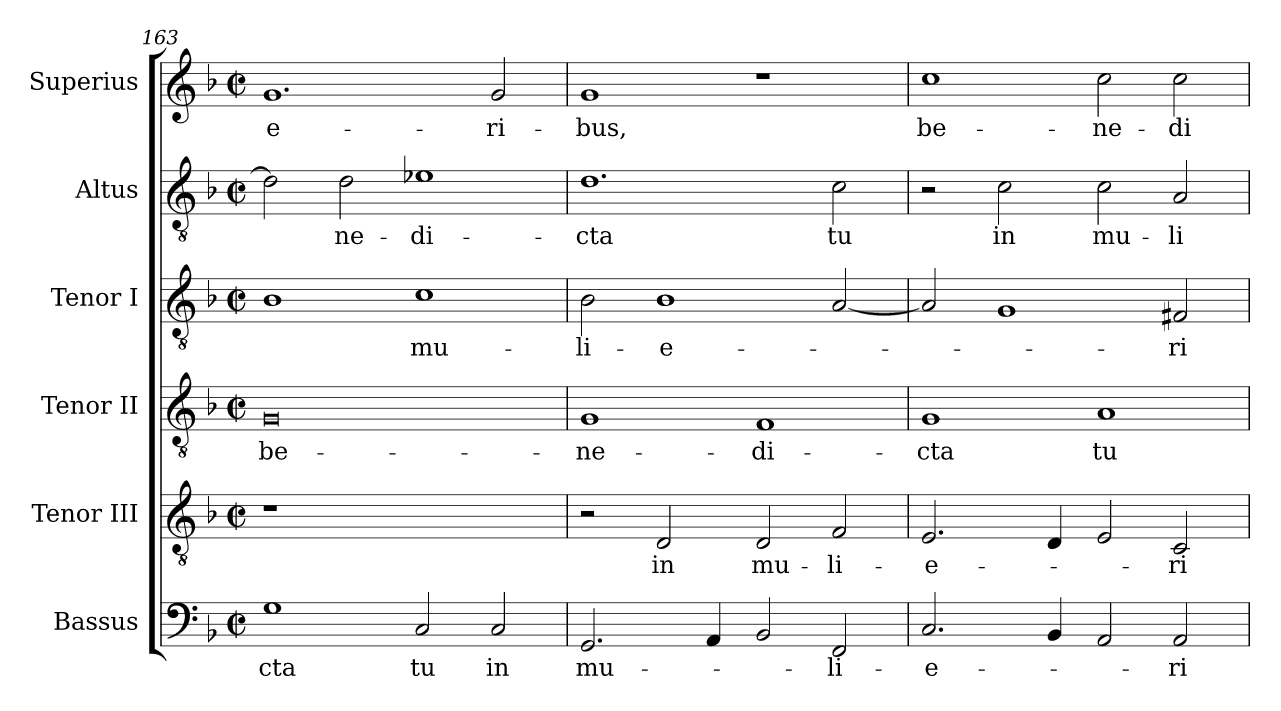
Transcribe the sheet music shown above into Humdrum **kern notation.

**kern	**text	**kern	**text	**kern	**text	**kern	**text	**kern	**text	**kern	**text
*part6	*part6	*part5	*part5	*part4	*part4	*part3	*part3	*part2	*part2	*part1	*part1
*staff6	*staff6	*staff5	*staff5	*staff4	*staff4	*staff3	*staff3	*staff2	*staff2	*staff1	*staff1
*I"Bassus	*	*I"Tenor III	*	*I"Tenor II	*	*I"Tenor I	*	*I"Altus	*	*I"Superius	*
*I'B.	*	*I'T.	*	*I'T.	*	*I'T.	*	*	*	*I'S.	*
!!LO:PB:g=z
*clefF4	*	*clefGv2	*	*clefGv2	*	*clefGv2	*	*clefGv2	*	*clefG2	*
*	*	*ITrd7c12	*	*ITrd7c12	*	*ITrd7c12	*	*ITrd7c12	*	*	*
*k[b-]	*	*k[b-]	*	*k[b-]	*	*k[b-]	*	*k[b-]	*	*k[b-]	*
*F:	*	*F:	*	*F:	*	*F:	*	*F:	*	*F:	*
*M2/2	*	*M2/2	*	*M2/2	*	*M2/2	*	*M2/2	*	*M2/2	*
*met(c|)	*	*met(c|)	*	*met(c|)	*	*met(c|)	*	*met(c|)	*	*met(c|)	*
=163	=163	=163	=163	=163	=163	=163	=163	=163	=163	=163	=163
!	!LO:LY:b:color=#000000	!LO:N:vis=1	!	!	!	!	!	!	!	!	!
!	!	!	!	!	!LO:LY:b:color=#000000	!	!	!	!	!	!
!	!	!	!	!	!	!	!	!	!	!	!LO:LY:b:color=#000000
1Gi	-cta	1r	.	0GGi	be-	1BB-i	.	2Di\]	.	1.gi	-e-
!	!	!	!	!	!	!	!	!	!LO:LY:b:color=#000000	!	!
.	.	.	.	.	.	.	.	2Di\	-ne-	.	.
!	!LO:LY:b:color=#000000	!	!	!	!	!	!	!	!	!	!
!	!	!	!	!	!	!	!LO:LY:b:color=#000000	!	!	!	!
!	!	!	!	!	!	!	!	!	!LO:LY:b:color=#000000	!	!
2Ci/	tu	1ryy	.	.	.	1Ci	mu-	1E-Xi	-di-	.	.
!	!LO:LY:b:color=#000000	!	!	!	!	!	!	!	!	!	!
!	!	!	!	!	!	!	!	!	!	!	!LO:LY:b:color=#000000
2Ci/	in	.	.	.	.	.	.	.	.	2gi/	-ri-
=164	=164	=164	=164	=164	=164	=164	=164	=164	=164	=164	=164
!	!LO:LY:b:color=#000000	!	!	!	!	!	!	!	!	!	!
!	!	!	!	!	!LO:LY:b:color=#000000	!	!	!	!	!	!
!	!	!	!	!	!	!	!LO:LY:b:color=#000000	!	!	!	!
!	!	!	!	!	!	!	!	!	!LO:LY:b:color=#000000	!	!
!	!	!	!	!	!	!	!	!	!	!	!LO:LY:b:color=#000000
2.GGi/	mu-	2r	.	1GGi	-ne-	2BB-i\	-li-	1.Di	-cta	1gi	-bus,
!	!	!	!LO:LY:b:color=#000000	!	!	!	!	!	!	!	!
!	!	!	!	!	!	!	!LO:LY:b:color=#000000	!	!	!	!
.	.	2DDi/	in	.	.	1BB-i	-e-	.	.	.	.
4AAi/	.	.	.	.	.	.	.	.	.	.	.
!	!	!	!LO:LY:b:color=#000000	!	!	!	!	!	!	!	!
!	!	!	!	!	!LO:LY:b:color=#000000	!	!	!	!	!	!
2BB-i/	.	2DDi/	mu-	1FFi	-di-	.	.	.	.	1r	.
!	!LO:LY:b:color=#000000	!	!	!	!	!	!	!	!	!	!
!	!	!	!LO:LY:b:color=#000000	!	!	!	!	!	!	!	!
!	!	!	!	!	!	!	!	!	!LO:LY:b:color=#000000	!	!
2FFi/	-li-	2FFi/	-li-	.	.	[<2AAi/	.	2Ci\	tu	.	.
=165	=165	=165	=165	=165	=165	=165	=165	=165	=165	=165	=165
!	!LO:LY:b:color=#000000	!	!	!	!	!	!	!	!	!	!
!	!	!	!LO:LY:b:color=#000000	!	!	!	!	!	!	!	!
!	!	!	!	!	!LO:LY:b:color=#000000	!	!	!	!	!	!
!	!	!	!	!	!	!	!	!	!	!	!LO:LY:b:color=#000000
2.Ci/	-e-	2.EEi/	-e-	1GGi	-cta	2AAi/]	.	2r	.	1cci	be-
!	!	!	!	!	!	!	!	!	!LO:LY:b:color=#000000	!	!
.	.	.	.	.	.	1GGi	.	2Ci\	in	.	.
4BB-i/	.	4DDi/	.	.	.	.	.	.	.	.	.
!	!	!	!	!	!LO:LY:b:color=#000000	!	!	!	!	!	!
!	!	!	!	!	!	!	!	!	!LO:LY:b:color=#000000	!	!
!	!	!	!	!	!	!	!	!	!	!	!LO:LY:b:color=#000000
2AAi/	.	2EEi/	.	1AAi	tu	.	.	2Ci\	mu-	2cci\	-ne-
!	!LO:LY:b:color=#000000	!	!	!	!	!	!	!	!	!	!
!	!	!	!LO:LY:b:color=#000000	!	!	!	!	!	!	!	!
!	!	!	!	!	!	!	!LO:LY:b:color=#000000	!	!	!	!
!	!	!	!	!	!	!	!	!	!LO:LY:b:color=#000000	!	!
!	!	!	!	!	!	!	!	!	!	!	!LO:LY:b:color=#000000
2AAi/	-ri-	2CCi/	-ri-	.	.	2FF#Xi/	-ri-	2AAi/	-li-	2cci\	-di-
=	=	=	=	=	=	=	=	=	=	=	=
*-	*-	*-	*-	*-	*-	*-	*-	*-	*-	*-	*-
